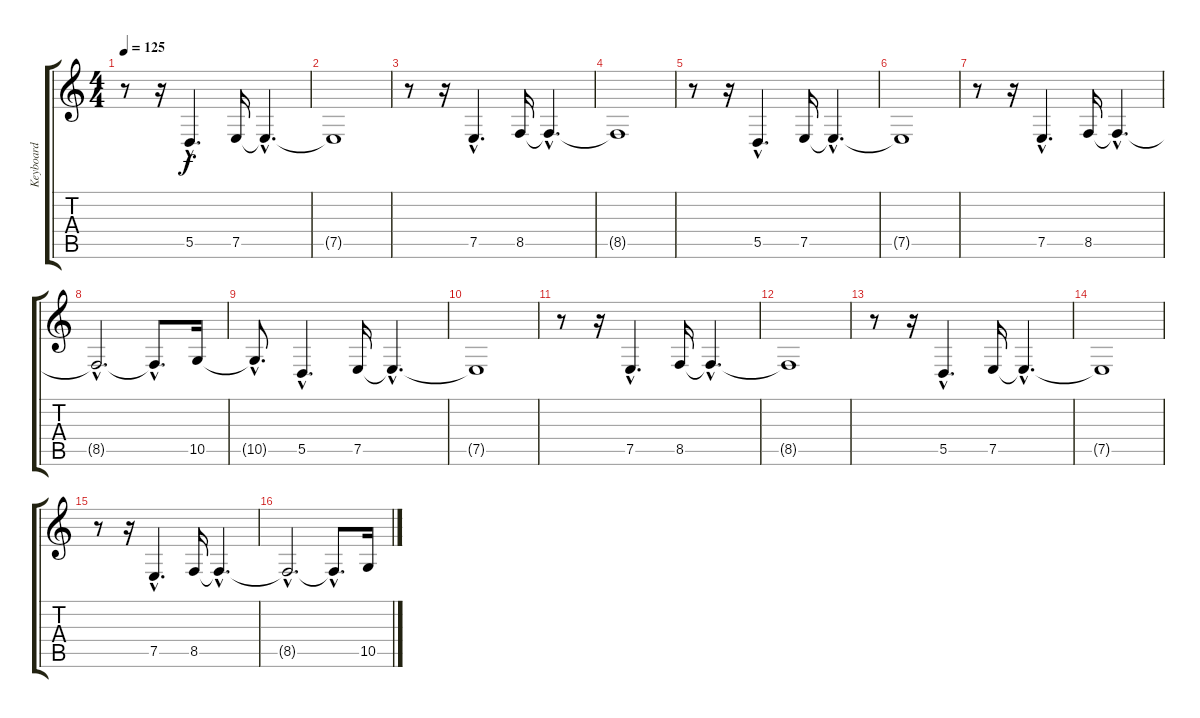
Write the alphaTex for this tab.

\track ("Keyboard" "Keyboard") {instrument acousticgrandpiano}
\staff {score tabs}
\tuning (E4 B3 G3 D3 A2 D2) {hide}
\ts (4 4)
\tempo 125
\clef g2
\ks c
r.8{dy f instrument acousticgrandpiano} r.16 5.5{hac}.4{d} 7.5.16 7.5{hac t}.4{d} |
7.5{t}.1 |
r.8 r.16 7.5{hac}.4{d} 8.5.16 8.5{hac t}.4{d} |
8.5{t}.1 |
r.8 r.16 5.5{hac}.4{d} 7.5.16 7.5{hac t}.4{d} |
7.5{t}.1 |
r.8 r.16 7.5{hac}.4{d} 8.5.16 8.5{hac t}.4{d} |
8.5{hac t}.2{d} 8.5{hac t}.8{d} 10.5.16 |
10.5{hac t}.8{d} 5.5{hac}.4{d} 7.5.16 7.5{hac t}.4{d} |
7.5{t}.1 |
r.8 r.16 7.5{hac}.4{d} 8.5.16 8.5{hac t}.4{d} |
8.5{t}.1 |
r.8 r.16 5.5{hac}.4{d} 7.5.16 7.5{hac t}.4{d} |
7.5{t}.1 |
r.8 r.16 7.5{hac}.4{d} 8.5.16 8.5{hac t}.4{d} |
8.5{hac t}.2{d} 8.5{hac t}.8{d} 10.5.16
